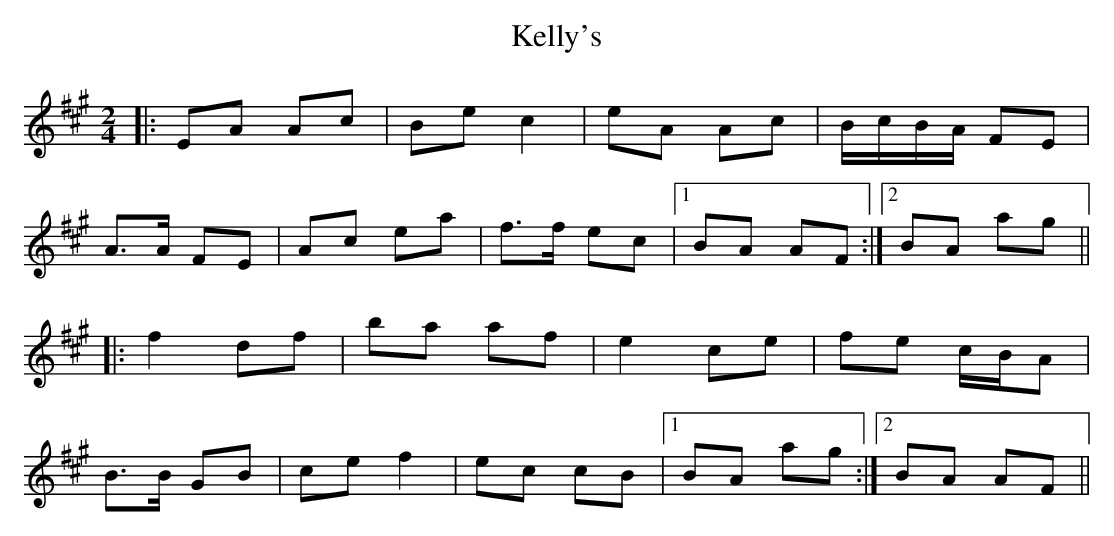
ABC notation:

X:1
T: Kelly's
M: 2/4
L: 1/8
K: Amaj
|:EA Ac|Be c2|eA Ac|B/c/B/A/ FE|
A>A FE|Ac ea|f>f ec|1 BA AF:|2 BA ag||
|:f2 df|ba af|e2 ce|fe c/B/A|
B>B GB|ce f2|ec cB|1 BA ag:|2 BA AF||
